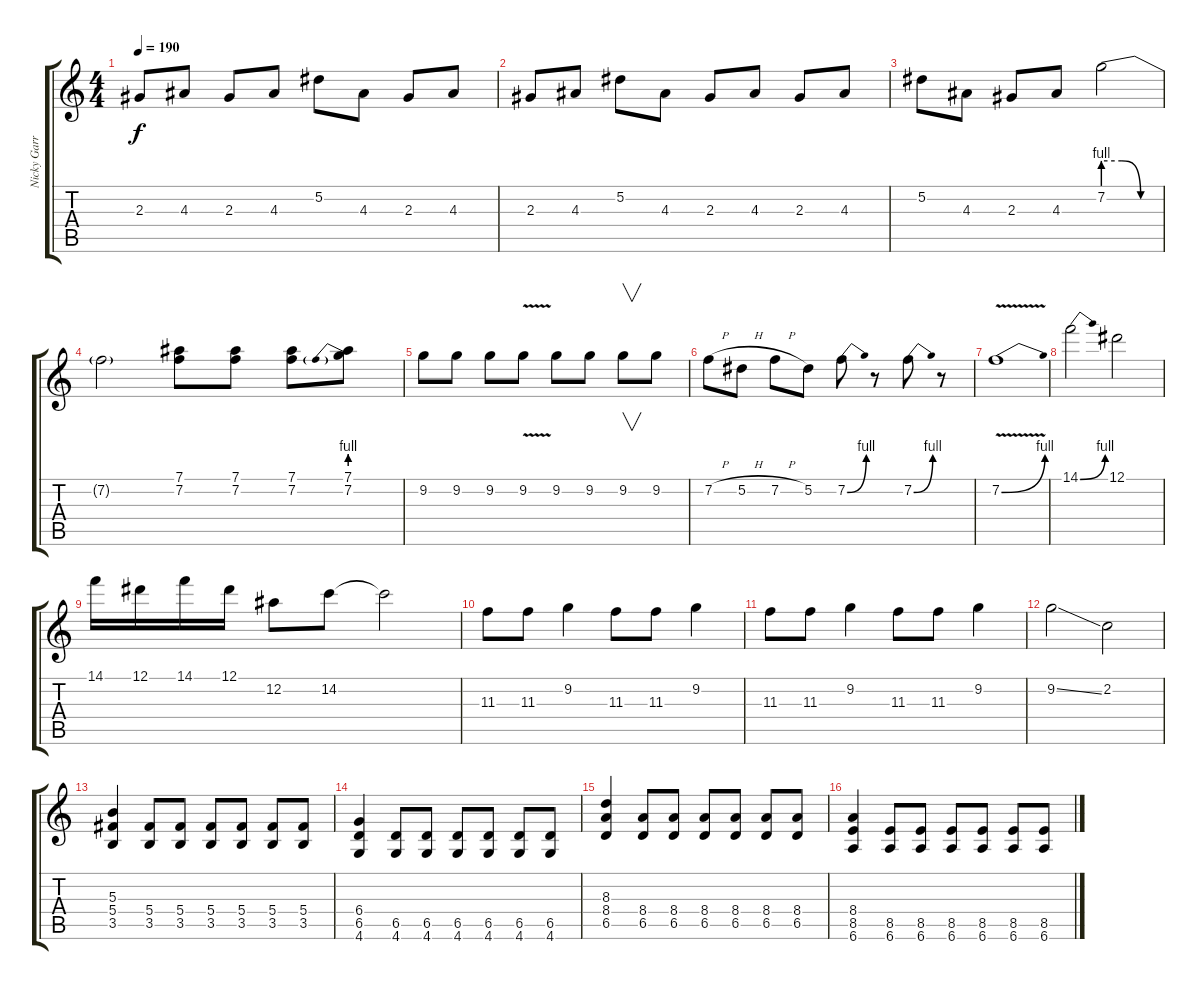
\track ("Nicky Garrat" "Nicky Garr") {instrument distortionguitar}
\staff {score tabs}
\tuning (Eb4 Bb3 Gb3 Db3 Ab2 Eb2) {hide}
\ts (4 4)
\tempo 190
\clef g2
\ks c
2.3.8{dy f} 4.3.8 2.3.8 4.3.8 5.2.8 4.3.8 2.3.8 4.3.8 |
2.3.8 4.3.8 5.2.8 4.3.8 2.3.8 4.3.8 2.3.8 4.3.8 |
5.2.8 4.3.8 2.3.8 4.3.8 7.2{be (custom 0 4 20 4 40 0 60 0)}.2 |
7.2{t}.2 (7.1 7.2).8 (7.1 7.2).8 (7.1 7.2).8 (7.1 7.2{be (prebend 0 4 60 4)}).8 |
9.2.8 9.2.8 9.2.8 9.2{v}.8 9.2.8 9.2.8 9.2.8{v} 9.2.8 |
7.2{h}.8 5.2{h}.8 7.2{h}.8 5.2.8 7.2{be (bend 0 0 60 4)}.8 r.8 7.2{be (bend 0 0 60 4)}.8 r.8 |
7.2{be (bend 0 0 60 4) v}.1 |
14.1{be (bend 0 0 60 4)}.2 12.1.2 |
14.1.16 12.1.16 14.1.16 12.1.16 12.2.8 14.2.8 14.2{t}.2 |
11.3.8 11.3.8 9.2.4 11.3.8 11.3.8 9.2.4 |
11.3.8 11.3.8 9.2.4 11.3.8 11.3.8 9.2.4 |
9.2{ss}.2 2.2.2 |
(5.3 5.4 3.5).4 (5.4 3.5).8 (5.4 3.5).8 (5.4 3.5).8 (5.4 3.5).8 (5.4 3.5).8 (5.4 3.5).8 |
(6.4 6.5 4.6).4 (6.5 4.6).8 (6.5 4.6).8 (6.5 4.6).8 (6.5 4.6).8 (6.5 4.6).8 (6.5 4.6).8 |
(8.3 8.4 6.5).4 (8.4 6.5).8 (8.4 6.5).8 (8.4 6.5).8 (8.4 6.5).8 (8.4 6.5).8 (8.4 6.5).8 |
(8.4 8.5 6.6).4 (8.5 6.6).8 (8.5 6.6).8 (8.5 6.6).8 (8.5 6.6).8 (8.5 6.6).8 (8.5 6.6).8
